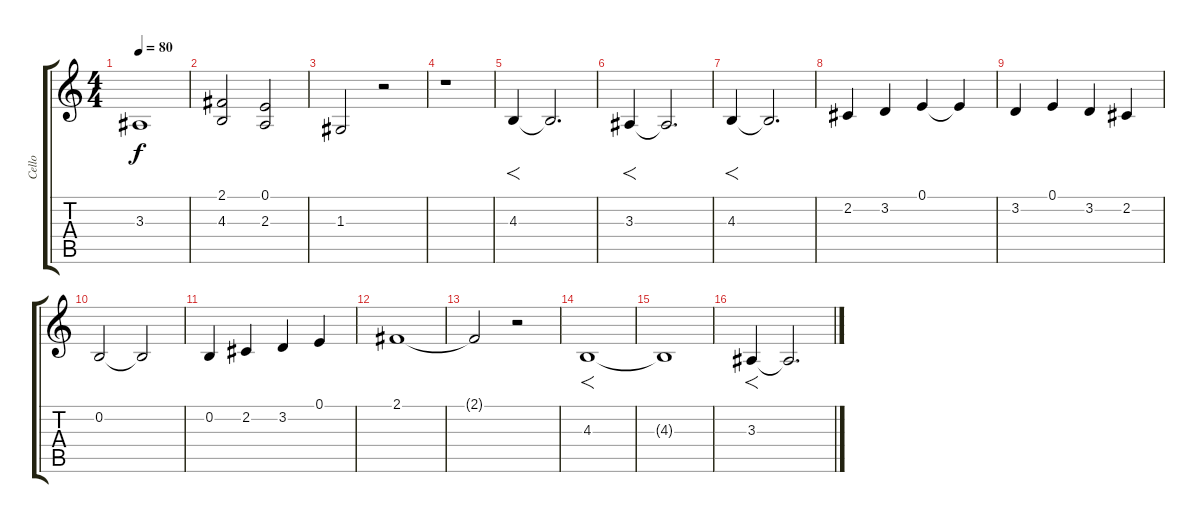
\track ("Cello" "Cello") {instrument cello}
\staff {score tabs}
\tuning (E4 B3 G3 D3 A2 E2) {hide}
\ts (4 4)
\tempo 80
\clef g2
\ks c
3.3.1{dy f} |
(2.1 4.3).2 (0.1 2.3).2 |
1.3.2 r.2 |
r.1 |
4.3.4{f} 4.3{t}.2{d} |
3.3.4{f} 3.3{t}.2{d} |
4.3.4{f} 4.3{t}.2{d} |
2.2.4 3.2.4 0.1.4 0.1{t}.4 |
3.2.4 0.1.4 3.2.4 2.2.4 |
0.2.2 0.2{t}.2 |
0.2.4 2.2.4 3.2.4 0.1.4 |
2.1.1 |
2.1{t}.2 r.2 |
4.3.1{f} |
4.3{t}.1 |
3.3.4{f} 3.3{t}.2{d}
